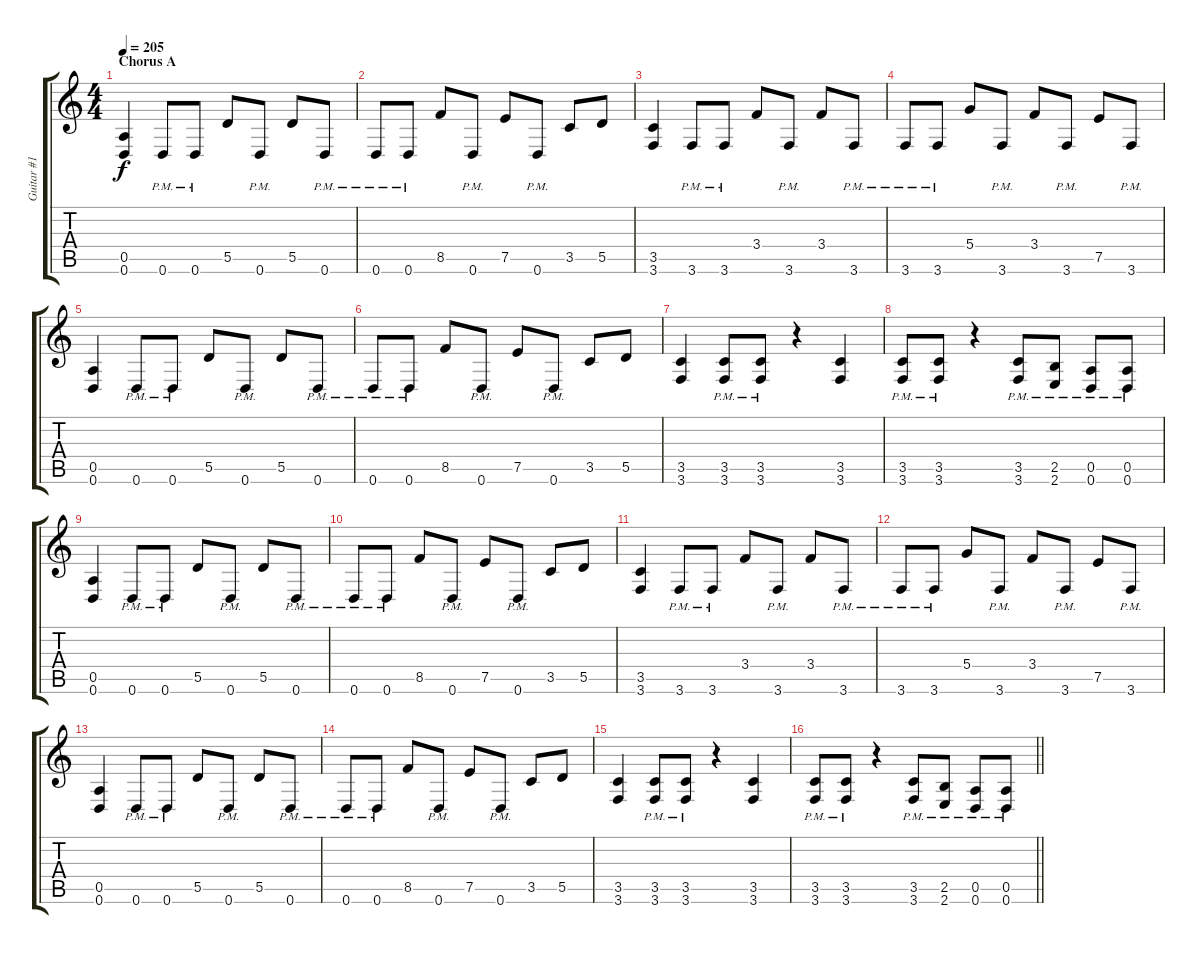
\track ("Guitar #1" "Guitar #1") {instrument overdrivenguitar}
\staff {score tabs}
\tuning (E4 B3 G3 D3 A2 D2) {hide}
\ts (4 4)
\section ("" "Chorus A")
\tempo 205
\clef g2
\ks c
(0.5 0.6).4{dy f} 0.6{pm}.8 0.6{pm}.8 5.5.8 0.6{pm}.8 5.5.8 0.6{pm}.8 |
0.6{pm}.8 0.6{pm}.8 8.5.8 0.6{pm}.8 7.5.8 0.6{pm}.8 3.5.8 5.5.8 |
(3.5 3.6).4 3.6{pm}.8 3.6{pm}.8 3.4.8 3.6{pm}.8 3.4.8 3.6{pm}.8 |
3.6{pm}.8 3.6{pm}.8 5.4.8 3.6{pm}.8 3.4.8 3.6{pm}.8 7.5.8 3.6{pm}.8 |
(0.5 0.6).4 0.6{pm}.8 0.6{pm}.8 5.5.8 0.6{pm}.8 5.5.8 0.6{pm}.8 |
0.6{pm}.8 0.6{pm}.8 8.5.8 0.6{pm}.8 7.5.8 0.6{pm}.8 3.5.8 5.5.8 |
(3.5 3.6).4 (3.5{pm} 3.6{pm}).8 (3.5{pm} 3.6{pm}).8 r.4 (3.5 3.6).4 |
(3.5{pm} 3.6{pm}).8 (3.5{pm} 3.6{pm}).8 r.4 (3.5{pm} 3.6{pm}).8 (2.5{pm} 2.6{pm}).8 (0.5{pm} 0.6{pm}).8 (0.5{pm} 0.6{pm}).8 |
(0.5 0.6).4 0.6{pm}.8 0.6{pm}.8 5.5.8 0.6{pm}.8 5.5.8 0.6{pm}.8 |
0.6{pm}.8 0.6{pm}.8 8.5.8 0.6{pm}.8 7.5.8 0.6{pm}.8 3.5.8 5.5.8 |
(3.5 3.6).4 3.6{pm}.8 3.6{pm}.8 3.4.8 3.6{pm}.8 3.4.8 3.6{pm}.8 |
3.6{pm}.8 3.6{pm}.8 5.4.8 3.6{pm}.8 3.4.8 3.6{pm}.8 7.5.8 3.6{pm}.8 |
(0.5 0.6).4 0.6{pm}.8 0.6{pm}.8 5.5.8 0.6{pm}.8 5.5.8 0.6{pm}.8 |
0.6{pm}.8 0.6{pm}.8 8.5.8 0.6{pm}.8 7.5.8 0.6{pm}.8 3.5.8 5.5.8 |
(3.5 3.6).4 (3.5{pm} 3.6{pm}).8 (3.5{pm} 3.6{pm}).8 r.4 (3.5 3.6).4 |
\barLineRight lightlight
(3.5{pm} 3.6{pm}).8 (3.5{pm} 3.6{pm}).8 r.4 (3.5{pm} 3.6{pm}).8 (2.5{pm} 2.6{pm}).8 (0.5{pm} 0.6{pm}).8 (0.5{pm} 0.6{pm}).8
